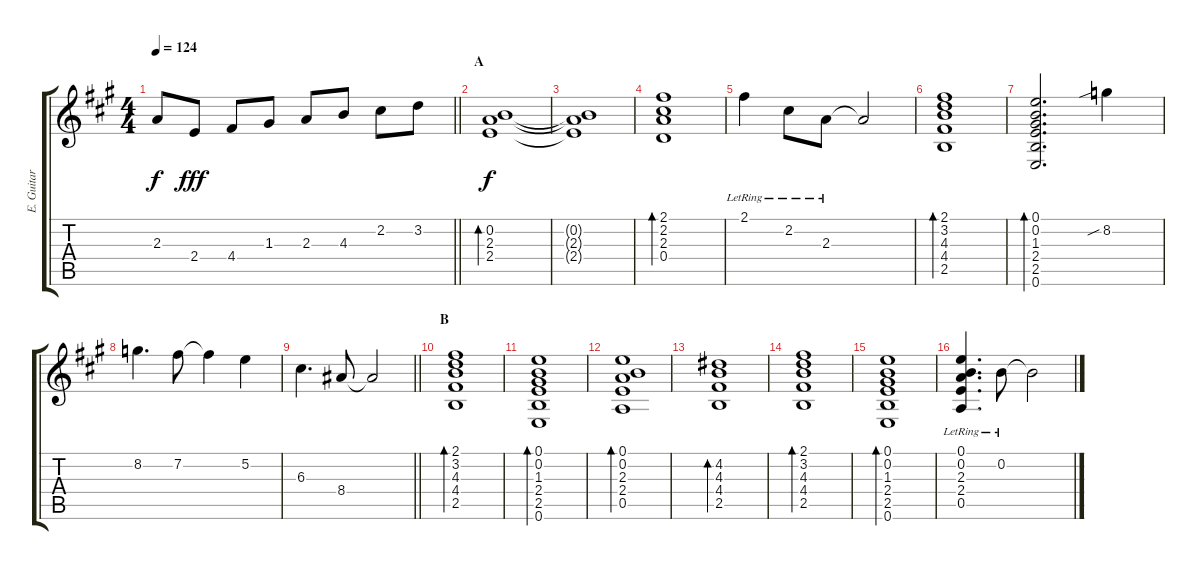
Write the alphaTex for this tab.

\track ("E. Guitar" "E. Guitar") {instrument electricguitarclean}
\staff {score tabs}
\tuning (E4 B3 G3 D3 A2 E2) {hide}
\ts (4 4)
\tempo 124
\clef g2
\barLineRight lightlight
\ks a
2.3{t}.8{dy f} 2.4.8{dy fff} 4.4.8 1.3.8 2.3.8 4.3.8 2.2.8 3.2.8 |
\section ("" "A")
(0.2 2.3 2.4).1{bd 120 dy f} |
(0.2{t} 2.3{t} 2.4{t}).1 |
(2.1 2.2 2.3 0.4).1{bd 120} |
2.1{lr}.4 2.2{lr}.8 2.3{lr}.8 2.3{t}.2 |
(2.1 3.2 4.3 4.4 2.5).1{bd 120} |
(0.1 0.2 1.3 2.4 2.5 0.6).2{d bd 120} 8.2{sib}.4 |
8.2.4{d} 7.2.8 7.2{t}.4 5.2.4 |
\barLineRight lightlight
6.3.4{d} 8.4.8 8.4{t}.2 |
\section ("" "B")
(2.1 3.2 4.3 4.4 2.5).1{bd 120} |
(0.1 0.2 1.3 2.4 2.5 0.6).1{bd 120} |
(0.1 0.2 2.3 2.4 0.5).1{bd 120} |
(4.2 4.3 4.4 2.5).1{bd 120} |
(2.1 3.2 4.3 4.4 2.5).1{bd 120} |
(0.1 0.2 1.3 2.4 2.5 0.6).1{bd 120} |
(0.1{lr} 0.2{lr} 2.3{lr} 2.4{lr} 0.5{lr}).4{d} 0.2{lr}.8 0.2{t}.2
